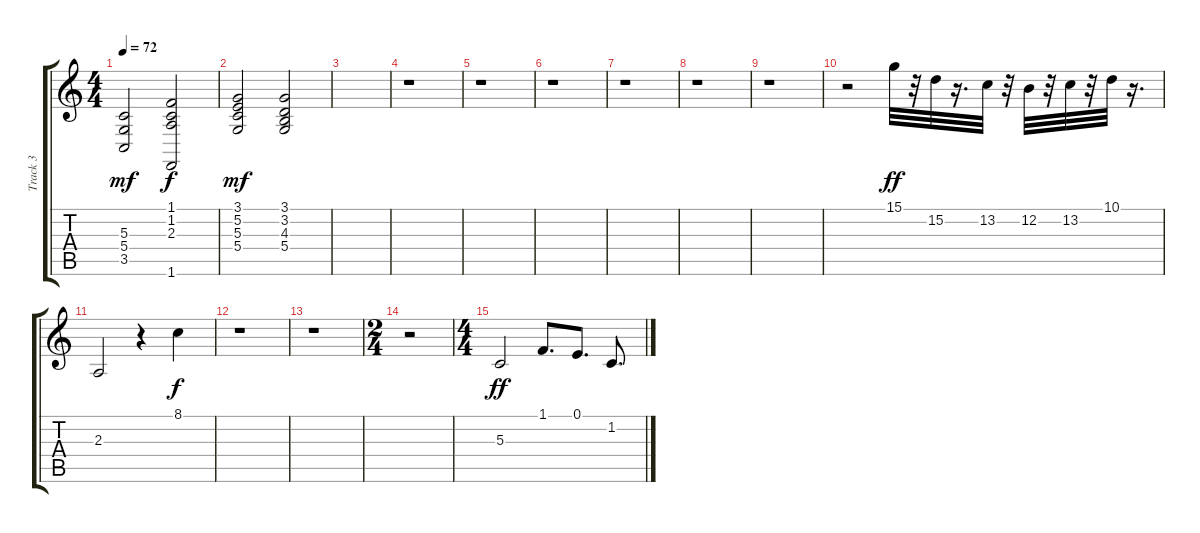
\track ("Track 3" "Track 3") {instrument fx5brightness}
\staff {score tabs}
\tuning (E4 B3 G3 D3 A2 E2) {hide}
\ts (4 4)
\tempo 72
\clef g2
\ks c
(5.3 5.4 3.5).2{dy mf} (1.1 1.2 2.3 1.6).2{dy f} |
(3.1 5.2 5.3 5.4).2{dy mf} (3.1 3.2 4.3 5.4).2 |
|
r.1 |
r.1 |
r.1 |
r.1 |
r.1 |
r.1 |
r.2{volume 8 balance 8 instrument fx5brightness} 15.1.32{dy ff} r.32 15.2.32 r.16{d} 13.2.32 r.32 12.2.32 r.32 13.2.32 r.32 10.1.32 r.16{d} |
2.3.2 r.4 8.1.4{dy f} |
r.1 |
r.1 |
\ts (2 4)
r.2 |
\ts (4 4)
5.3.2{dy ff volume 11 instrument frenchhorn} 1.1.8{d} 0.1.8{d} 1.2.8{d}
